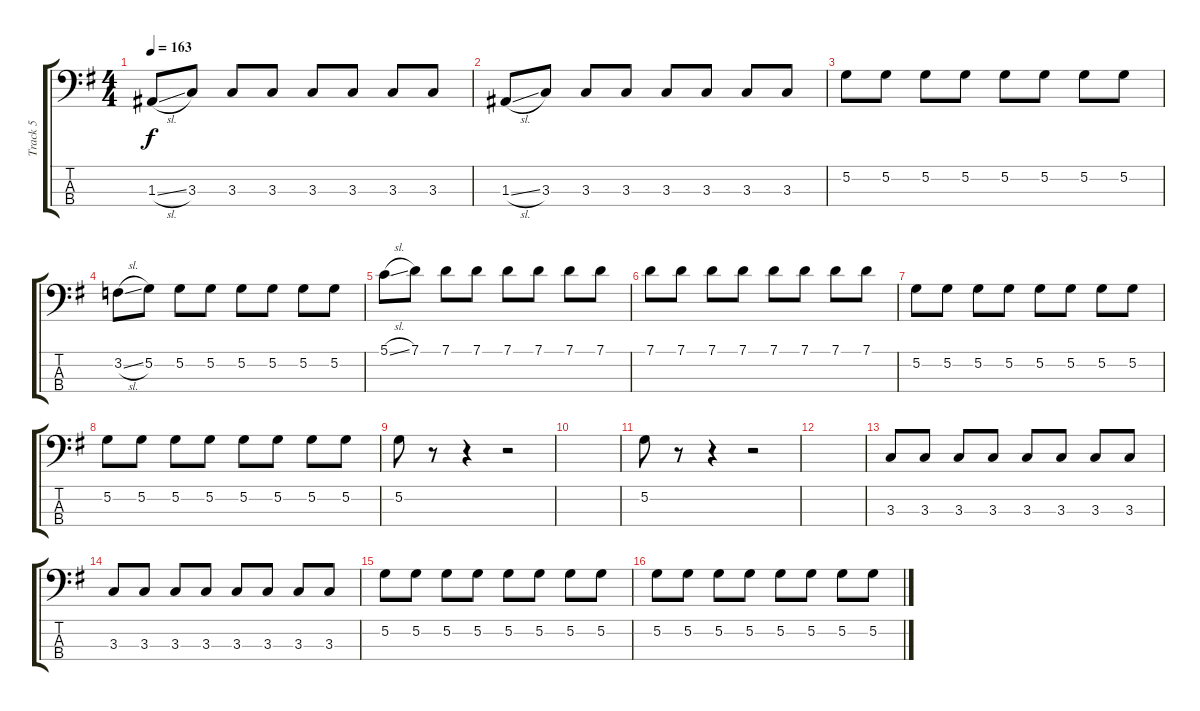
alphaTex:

\track ("Track 5" "Track 5") {instrument electricbassfinger}
\staff {score tabs}
\tuning (G2 D2 A1 E1) {hide}
\ts (4 4)
\tempo 163
\clef f4
\ks g
1.3{sl}.8{dy f} 3.3.8 3.3.8 3.3.8 3.3.8 3.3.8 3.3.8 3.3.8 |
1.3{sl}.8 3.3.8 3.3.8 3.3.8 3.3.8 3.3.8 3.3.8 3.3.8 |
5.2.8 5.2.8 5.2.8 5.2.8 5.2.8 5.2.8 5.2.8 5.2.8 |
3.2{sl}.8 5.2.8 5.2.8 5.2.8 5.2.8 5.2.8 5.2.8 5.2.8 |
5.1{sl}.8 7.1.8 7.1.8 7.1.8 7.1.8 7.1.8 7.1.8 7.1.8 |
7.1.8 7.1.8 7.1.8 7.1.8 7.1.8 7.1.8 7.1.8 7.1.8 |
5.2.8 5.2.8 5.2.8 5.2.8 5.2.8 5.2.8 5.2.8 5.2.8 |
5.2.8 5.2.8 5.2.8 5.2.8 5.2.8 5.2.8 5.2.8 5.2.8 |
5.2.8 r.8 r.4 r.2 |
|
5.2.8 r.8 r.4 r.2 |
|
3.3.8 3.3.8 3.3.8 3.3.8 3.3.8 3.3.8 3.3.8 3.3.8 |
3.3.8 3.3.8 3.3.8 3.3.8 3.3.8 3.3.8 3.3.8 3.3.8 |
5.2.8 5.2.8 5.2.8 5.2.8 5.2.8 5.2.8 5.2.8 5.2.8 |
5.2.8 5.2.8 5.2.8 5.2.8 5.2.8 5.2.8 5.2.8 5.2.8
